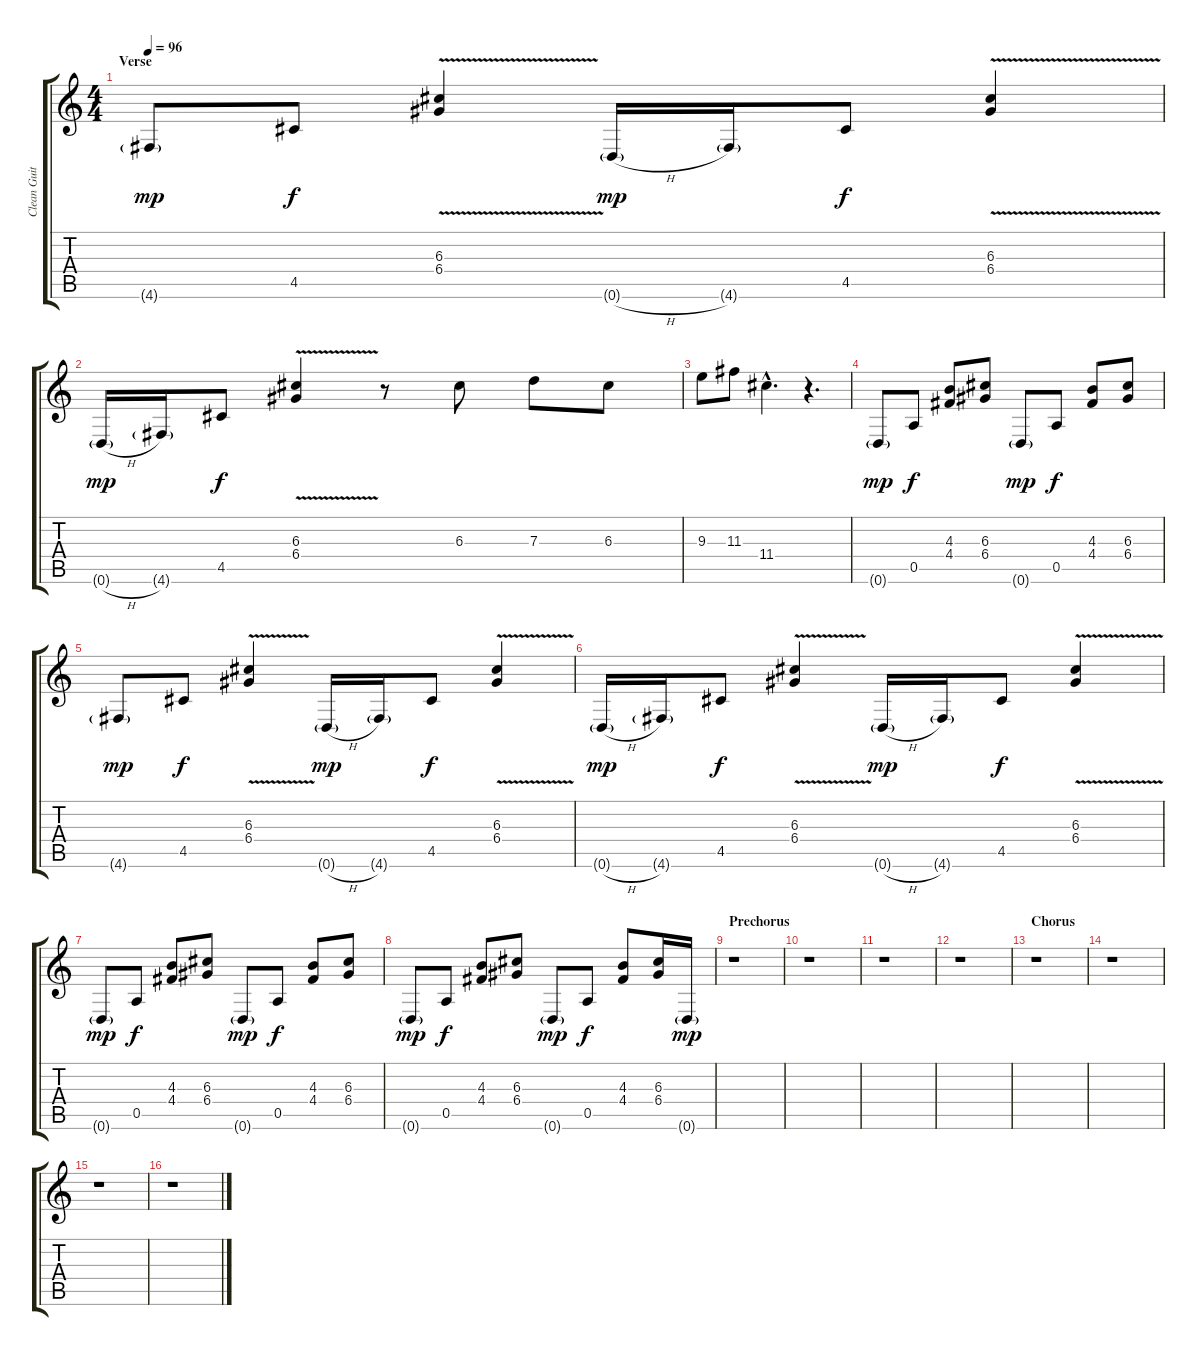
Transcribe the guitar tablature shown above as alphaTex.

\track ("Clean Guitar Effect" "Clean Guit") {instrument electricguitarclean}
\staff {score tabs}
\tuning (E4 B3 G3 D3 A2 D2) {hide}
\ts (4 4)
\section ("" "Verse")
\tempo 96
\clef g2
\ks c
4.6{g}.8{dy mp} 4.5.8{dy f} (6.3{v} 6.4{v}).4 0.6{h g}.16{dy mp} 4.6{g}.16 4.5.8{dy f} (6.3{v} 6.4{v}).4 |
0.6{h g}.16{dy mp} 4.6{g}.16 4.5.8{dy f} (6.3{v} 6.4{v}).4 r.8{volume 16} 6.3.8 7.3.8 6.3.8 |
9.3.8 11.3.8 11.4{hac}.4{d} r.4{d} |
0.6{g}.8{dy mp volume 9} 0.5.8{dy f} (4.3 4.4).8 (6.3 6.4).8 0.6{g}.8{dy mp} 0.5.8{dy f} (4.3 4.4).8 (6.3 6.4).8 |
4.6{g}.8{dy mp} 4.5.8{dy f} (6.3{v} 6.4{v}).4 0.6{h g}.16{dy mp} 4.6{g}.16 4.5.8{dy f} (6.3{v} 6.4{v}).4 |
0.6{h g}.16{dy mp} 4.6{g}.16 4.5.8{dy f} (6.3{v} 6.4{v}).4 0.6{h g}.16{dy mp} 4.6{g}.16 4.5.8{dy f} (6.3{v} 6.4{v}).4 |
0.6{g}.8{dy mp} 0.5.8{dy f} (4.3 4.4).8 (6.3 6.4).8 0.6{g}.8{dy mp} 0.5.8{dy f} (4.3 4.4).8 (6.3 6.4).8 |
0.6{g}.8{dy mp} 0.5.8{dy f} (4.3 4.4).8 (6.3 6.4).8 0.6{g}.8{dy mp} 0.5.8{dy f} (4.3 4.4).8 (6.3 6.4).16 0.6{g}.16{dy mp} |
\section ("" "Prechorus")
r.1 |
r.1 |
r.1 |
r.1 |
\section ("" "Chorus")
r.1 |
r.1 |
r.1 |
r.1
